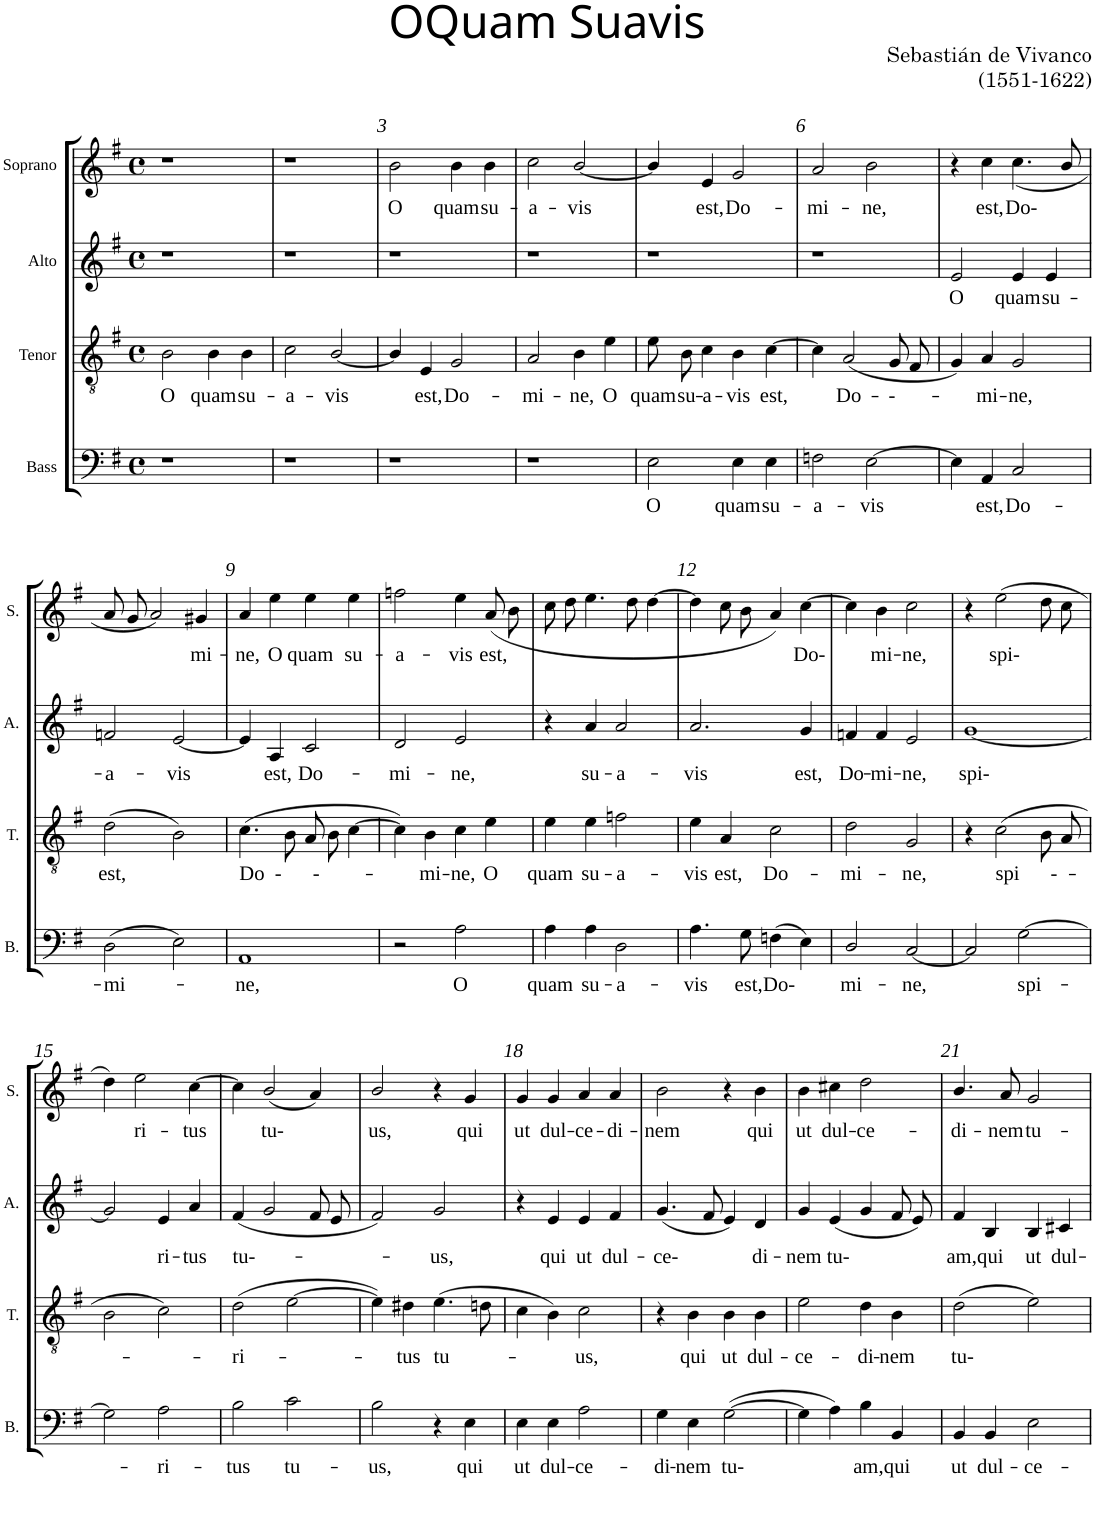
**kern	**text	**kern	**text	**kern	**text	**kern	**text
*part4	*part4	*part3	*part3	*part2	*part2	*part1	*part1
*staff4	*staff4	*staff3	*staff3	*staff2	*staff2	*staff1	*staff1
*I"Bass	*	*I"Tenor	*	*I"Alto	*	*I"Soprano	*
*I'B.	*	*I'T.	*	*I'A.	*	*I'S.	*
*clefF4	*	*clefGv2	*	*clefG2	*	*clefG2	*
*k[f#]	*	*k[f#]	*	*k[f#]	*	*k[f#]	*
*G:	*	*G:	*	*G:	*	*G:	*
*M4/4	*	*M4/4	*	*M4/4	*	*M4/4	*
*met(c)	*	*met(c)	*	*met(c)	*	*met(c)	*
=1	=1	=1	=1	=1	=1	=1	=1
!	!	!	!LO:LY:b	!	!	!	!
1r	.	2B\	O	1r	.	1r	.
!	!	!	!LO:LY:b	!	!	!	!
.	.	4B\	quam	.	.	.	.
!	!	!	!LO:LY:b	!	!	!	!
.	.	4B\	su-	.	.	.	.
=2	=2	=2	=2	=2	=2	=2	=2
!	!	!	!LO:LY:b	!	!	!	!
1r	.	2c\	-a-	1r	.	1r	.
!	!	!	!LO:LY:b	!	!	!	!
.	.	[2B/	-vis	.	.	.	.
=3	=3	=3	=3	=3	=3	=3	=3
!	!	!	!	!	!	!	!LO:LY:b
1r	.	4B/]	.	1r	.	2b\	O
!	!	!	!LO:LY:b	!	!	!	!
.	.	4E/	est,	.	.	.	.
!	!	!	!LO:LY:b	!	!	!	!LO:LY:b
.	.	2G/	Do-	.	.	4b\	quam
!	!	!	!	!	!	!	!LO:LY:b
.	.	.	.	.	.	4b\	su-
=4	=4	=4	=4	=4	=4	=4	=4
!	!	!	!LO:LY:b	!	!	!	!LO:LY:b
1r	.	2A/	-mi-	1r	.	2cc\	-a-
!	!	!	!LO:LY:b	!	!	!	!LO:LY:b
.	.	4B\	-ne,	.	.	[2b/	-vis
!	!	!	!LO:LY:b	!	!	!	!
.	.	4e\	O	.	.	.	.
=5	=5	=5	=5	=5	=5	=5	=5
!	!LO:LY:b	!	!LO:LY:b	!	!	!	!
2E\	O	8e\L	quam	1r	.	4b/]	.
!	!	!	!LO:LY:b	!	!	!	!
.	.	8B\J	su-	.	.	.	.
!	!	!	!LO:LY:b	!	!	!	!LO:LY:b
.	.	4c\	-a-	.	.	4e/	est,
!	!LO:LY:b	!	!LO:LY:b	!	!	!	!LO:LY:b
4E\	quam	4B\	-vis	.	.	2g/	Do-
!	!LO:LY:b	!	!LO:LY:b	!	!	!	!
4E\	su-	[4c\	est,	.	.	.	.
=6	=6	=6	=6	=6	=6	=6	=6
!	!LO:LY:b	!	!	!	!	!	!LO:LY:b
2Fn\	-a-	4c\]	.	1r	.	2a/	-mi-
!	!	!	!LO:LY:b	!	!	!	!
.	.	(2A/	Do-	.	.	.	.
!	!LO:LY:b	!	!	!	!	!	!LO:LY:b
[2E\	-vis	.	.	.	.	2b\	-ne,
!	!	!	!LO:LY:b	!	!	!	!
.	.	8G/L	---	.	.	.	.
.	.	8F#/J	.	.	.	.	.
=7	=7	=7	=7	=7	=7	=7	=7
!	!	!	!	!	!LO:LY:b	!	!
4E\]	.	4G/)	.	2e/	O	4r	.
!	!LO:LY:b	!	!LO:LY:b	!	!	!	!LO:LY:b
4AA/	est,	4A/	-mi-	.	.	4cc\	est,
!	!LO:LY:b	!	!LO:LY:b	!	!LO:LY:b	!	!LO:LY:b
2C/	Do-	2G/	-ne,	4e/	quam	(<4.cc\	Do-
!	!	!	!	!	!LO:LY:b	!	!
.	.	.	.	4e/	su-	.	.
.	.	.	.	.	.	8b/	.
!!LO:LB:g=z
=8	=8	=8	=8	=8	=8	=8	=8
!	!LO:LY:b	!	!LO:LY:b	!	!LO:LY:b	!	!
(>2D\	-mi-	(>2d\	est,	2fn/	-a-	8a/L	.
.	.	.	.	.	.	8g/J	.
.	.	.	.	.	.	2a/)	.
!	!	!	!	!	!LO:LY:b	!	!
2E\)	.	2B\)	.	[2e/	-vis	.	.
!	!	!	!	!	!	!	!LO:LY:b
.	.	.	.	.	.	4g#X/	mi-
=9	=9	=9	=9	=9	=9	=9	=9
!	!LO:LY:b	!	!LO:LY:b	!	!	!	!LO:LY:b
1AA	-ne,	(4.c\	Do - --	4e/]	.	4a/	-ne,
!	!	!	!	!	!LO:LY:b	!	!LO:LY:b
.	.	.	.	4A/	est,	4ee\	O
.	.	8B\	.	.	.	.	.
!	!	!	!	!	!LO:LY:b	!	!LO:LY:b
.	.	8A/L	.	2c/	Do-	4ee\	quam
.	.	8B/J	.	.	.	.	.
!	!	!	!	!	!	!	!LO:LY:b
.	.	[4c\	.	.	.	4ee\	su-
=10	=10	=10	=10	=10	=10	=10	=10
!	!	!	!	!	!LO:LY:b	!	!LO:LY:b
2r	.	4c\])	.	2d/	-mi-	2ffn\	-a-
!	!	!	!LO:LY:b	!	!	!	!
.	.	4B\	-mi-	.	.	.	.
!	!LO:LY:b	!	!LO:LY:b	!	!LO:LY:b	!	!LO:LY:b
2A\	O	4c\	-ne,	2e/	-ne,	4ee\	-vis
!	!	!	!LO:LY:b	!	!	!	!LO:LY:b
.	.	4e\	O	.	.	(<8a/L	est,
.	.	.	.	.	.	8b/J	.
=11	=11	=11	=11	=11	=11	=11	=11
!	!LO:LY:b	!	!LO:LY:b	!	!	!	!
4A\	quam	4e\	quam	4r	.	8cc\L	.
.	.	.	.	.	.	8dd\J	.
!	!LO:LY:b	!	!LO:LY:b	!	!LO:LY:b	!	!
4A\	su-	4e\	su-	4a/	su-	4.ee\	.
!	!LO:LY:b	!	!LO:LY:b	!	!LO:LY:b	!	!
2D\	-a-	2fn\	-a-	2a/	-a-	.	.
.	.	.	.	.	.	8dd\	.
.	.	.	.	.	.	[4dd\	.
=12	=12	=12	=12	=12	=12	=12	=12
!	!LO:LY:b	!	!LO:LY:b	!	!LO:LY:b	!	!
4.A\	-vis	4e\	-vis	2.a/	-vis	4dd\]	.
!	!	!	!LO:LY:b	!	!	!	!
.	.	4A/	est,	.	.	8cc\L	.
!	!LO:LY:b	!	!	!	!	!	!
8G\	est,	.	.	.	.	8b\J	.
!	!LO:LY:b	!	!LO:LY:b	!	!	!	!
(>4Fn\	Do-	2c\	Do-	.	.	4a/)	.
!	!	!	!	!	!LO:LY:b	!	!LO:LY:b
4E\)	.	.	.	4g/	est,	[4cc\	Do-
=13	=13	=13	=13	=13	=13	=13	=13
!	!LO:LY:b	!	!LO:LY:b	!	!LO:LY:b	!	!
2D/	mi-	2d\	-mi-	4fn/	Do-	4cc\]	.
!	!	!	!	!	!LO:LY:b	!	!LO:LY:b
.	.	.	.	4f/	-mi-	4b\	mi-
!	!LO:LY:b	!	!LO:LY:b	!	!LO:LY:b	!	!LO:LY:b
[2C/	-ne,	2G/	-ne,	2e/	-ne,	2cc\	-ne,
=14	=14	=14	=14	=14	=14	=14	=14
!	!	!	!	!	!LO:LY:b	!	!
2C/]	.	4r	.	[1g	spi-	4r	.
!	!	!	!LO:LY:b	!	!	!	!LO:LY:b
.	.	(>2c\	spi --	.	.	(>2ee\	spi-
!	!LO:LY:b	!	!	!	!	!	!
[2G\	spi-	.	.	.	.	.	.
.	.	8B/L	.	.	.	8dd\L	.
.	.	8A/J	.	.	.	8cc\J	.
!!LO:LB:g=z
=15	=15	=15	=15	=15	=15	=15	=15
2G\]	.	2B\	.	2g/]	.	4dd\)	.
!	!	!	!	!	!	!	!LO:LY:b
.	.	.	.	.	.	2ee\	ri-
!	!LO:LY:b	!	!	!	!LO:LY:b	!	!
2A\	-ri-	2c\)	.	4e/	ri-	.	.
!	!	!	!	!	!LO:LY:b	!	!LO:LY:b
.	.	.	.	4a/	-tus	[4cc\	-tus
=16	=16	=16	=16	=16	=16	=16	=16
!	!LO:LY:b	!	!LO:LY:b	!	!LO:LY:b	!	!
2B\	-tus	(>2d\	-ri-	(<4f#/	tu--	4cc\]	.
!	!	!	!	!	!	!	!LO:LY:b
.	.	.	.	2g/	.	(<2b/	tu-
!	!LO:LY:b	!	!	!	!	!	!
2c\	tu-	[2e\	.	.	.	.	.
.	.	.	.	8f#/L	.	4a/)	.
.	.	.	.	8e/J	.	.	.
=17	=17	=17	=17	=17	=17	=17	=17
!	!LO:LY:b	!	!	!	!	!	!LO:LY:b
2B\	-us,	4e\])	.	2f#/)	.	2b/	us,
!	!	!	!LO:LY:b	!	!	!	!
.	.	4d#X\	tus	.	.	.	.
!	!	!	!LO:LY:b	!	!LO:LY:b	!	!
4r	.	(>4.e\	tu-	2g/	-us,	4r	.
!	!LO:LY:b	!	!	!	!	!	!LO:LY:b
4E\	qui	.	.	.	.	4g/	qui
.	.	8dn\	.	.	.	.	.
=18	=18	=18	=18	=18	=18	=18	=18
!	!LO:LY:b	!	!	!	!	!	!LO:LY:b
4E\	ut	4c\	.	4r	.	4g/	ut
!	!LO:LY:b	!	!	!	!LO:LY:b	!	!LO:LY:b
4E\	dul-	4B\)	.	4e/	qui	4g/	dul-
!	!LO:LY:b	!	!LO:LY:b	!	!LO:LY:b	!	!LO:LY:b
2A\	-ce-	2c\	-us,	4e/	ut	4a/	-ce-
!	!	!	!	!	!LO:LY:b	!	!LO:LY:b
.	.	.	.	4f#/	dul-	4a/	-di-
=19	=19	=19	=19	=19	=19	=19	=19
!	!LO:LY:b	!	!	!	!LO:LY:b	!	!LO:LY:b
4G\	-di-	4r	.	(<4.g/	-ce-	2b\	-nem
!	!LO:LY:b	!	!LO:LY:b	!	!	!	!
4E\	-nem	4B\	qui	.	.	.	.
.	.	.	.	8f#/	.	.	.
!	!LO:LY:b	!	!LO:LY:b	!	!	!	!
(>[2G\	tu-	4B\	ut	4e/)	.	4r	.
!	!	!	!LO:LY:b	!	!LO:LY:b	!	!LO:LY:b
.	.	4B\	dul-	4d/	di-	4b\	qui
=20	=20	=20	=20	=20	=20	=20	=20
!	!	!	!LO:LY:b	!	!LO:LY:b	!	!LO:LY:b
4G\]	.	2e\	-ce-	4g/	-nem	4b\	ut
!	!	!	!	!	!LO:LY:b	!	!LO:LY:b
4A\)	.	.	.	(<4e/	tu-	4cc#X\	dul-
!	!LO:LY:b	!	!LO:LY:b	!	!	!	!LO:LY:b
4B\	am,	4d\	-di-	4g/	.	2dd\	-ce-
!	!LO:LY:b	!	!LO:LY:b	!	!	!	!
4BB/	qui	4B\	-nem	8f#/L	.	.	.
.	.	.	.	8e/J)	.	.	.
=21	=21	=21	=21	=21	=21	=21	=21
!	!LO:LY:b	!	!LO:LY:b	!	!LO:LY:b	!	!LO:LY:b
4BB/	ut	(>2d\	tu-	4f#/	am,	4.b/	-di-
!	!LO:LY:b	!	!	!	!LO:LY:b	!	!
4BB/	dul-	.	.	4B/	qui	.	.
!	!	!	!	!	!	!	!LO:LY:b
.	.	.	.	.	.	8a/	-nem
!	!LO:LY:b	!	!	!	!LO:LY:b	!	!LO:LY:b
2E\	-ce-	2e\)	.	4B/	ut	2g/	tu-
!	!	!	!	!	!LO:LY:b	!	!
.	.	.	.	4c#X/	dul-	.	.
=	=	=	=	=	=	=	=
*-	*-	*-	*-	*-	*-	*-	*-
